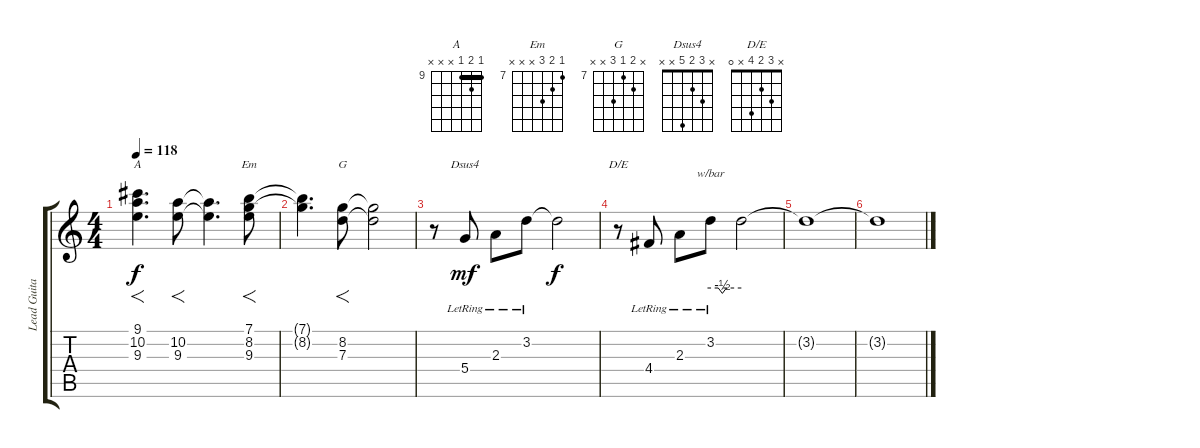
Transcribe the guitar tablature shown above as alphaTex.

\track ("Lead Guitar" "Lead Guita") {instrument electricguitarclean}
\staff {score tabs}
\tuning (E4 B3 G3 D3 A2 E2) {hide}
\chord ("A" 9 10 9 x x x) {firstfret 9 barre 9}
\chord ("Em" 7 8 9 x x x) {firstfret 7}
\chord ("G" x 8 7 9 x x) {firstfret 7}
\chord ("Dsus4" x 3 2 5 x x)
\chord ("D/E" x 3 2 4 x 0)
\ts (4 4)
\tempo 118
\clef g2
\ks c
(9.1 10.2 9.3).4{f d ch "A" dy f} (10.2 9.3).8{f} (10.2{t} 9.3{t}).4{d} (7.1 8.2 9.3).8{f ch "Em"} |
(7.1{t} 8.2{t}).4{d} (8.2 7.3).8{f ch "G"} (8.2{t} 7.3{t}).2 |
r.8 5.4{lr}.8{ch "Dsus4" dy mf} 2.3{lr}.8 3.2{lr}.8 3.2{t}.2{dy f} |
r.8{ch "D/E"} 4.4{lr}.8 2.3{lr}.8 3.2{lr}.8{tbe (custom default 0 0 15 0 23 -2 31 0 60 0)} 3.2{t}.2 |
3.2{t}.1 |
3.2{t}.1
